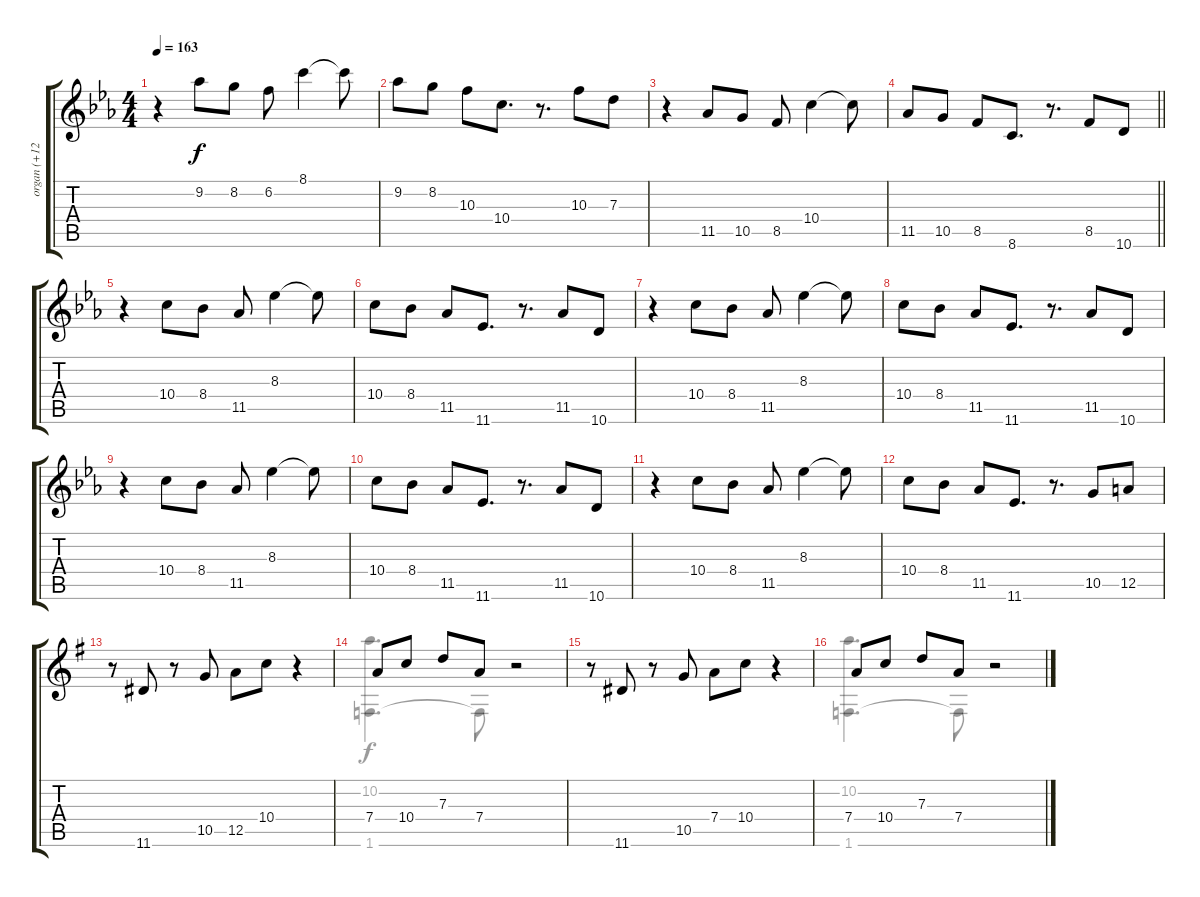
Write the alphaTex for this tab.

\track ("organ (+12)" "organ (+12") {instrument drawbarorgan}
\staff {score tabs}
\tuning (E5 B4 G4 D4 A3 E3) {hide}
\voice
\ts (4 4)
\tempo 163
\clef g2
\ks cminor
r.4{dy f} 9.2.8 8.2.8 6.2.8 8.1.4 8.1{t}.8 |
9.2.8 8.2.8 10.3.8 10.4.8{d} r.8{d} 10.3.8 7.3.8 |
r.4 11.5.8 10.5.8 8.5.8 10.4.4 10.4{t}.8 |
\barLineRight lightlight
11.5.8 10.5.8 8.5.8 8.6.8{d} r.8{d} 8.5.8 10.6.8 |
r.4 10.4.8 8.4.8 11.5.8 8.3.4 8.3{t}.8 |
10.4.8 8.4.8 11.5.8 11.6.8{d} r.8{d} 11.5.8 10.6.8 |
r.4 10.4.8 8.4.8 11.5.8 8.3.4 8.3{t}.8 |
10.4.8 8.4.8 11.5.8 11.6.8{d} r.8{d} 11.5.8 10.6.8 |
r.4 10.4.8 8.4.8 11.5.8 8.3.4 8.3{t}.8 |
10.4.8 8.4.8 11.5.8 11.6.8{d} r.8{d} 11.5.8 10.6.8 |
r.4 10.4.8 8.4.8 11.5.8 8.3.4 8.3{t}.8 |
10.4.8 8.4.8 11.5.8 11.6.8{d} r.8{d} 10.5.8 12.5.8 |
\ks eminor
r.8 11.6.8 r.8 10.5.8 12.5.8 10.4.8 r.4 |
7.4.8 10.4.8 7.3.8 7.4.8 r.2 |
r.8 11.6.8 r.8 10.5.8 7.4.8 10.4.8 r.4 |
7.4.8 10.4.8 7.3.8 7.4.8 r.2
\voice
\clef g2
\ottava regular
\simile none
\ks cminor
|
|
|
\barLineRight lightlight
|
|
|
|
|
|
|
|
|
\ks eminor
|
(10.2 1.6).4{d} 1.6{t}.8 r.2 |
|
(10.2 1.6).4{d} 1.6{t}.8 r.2
